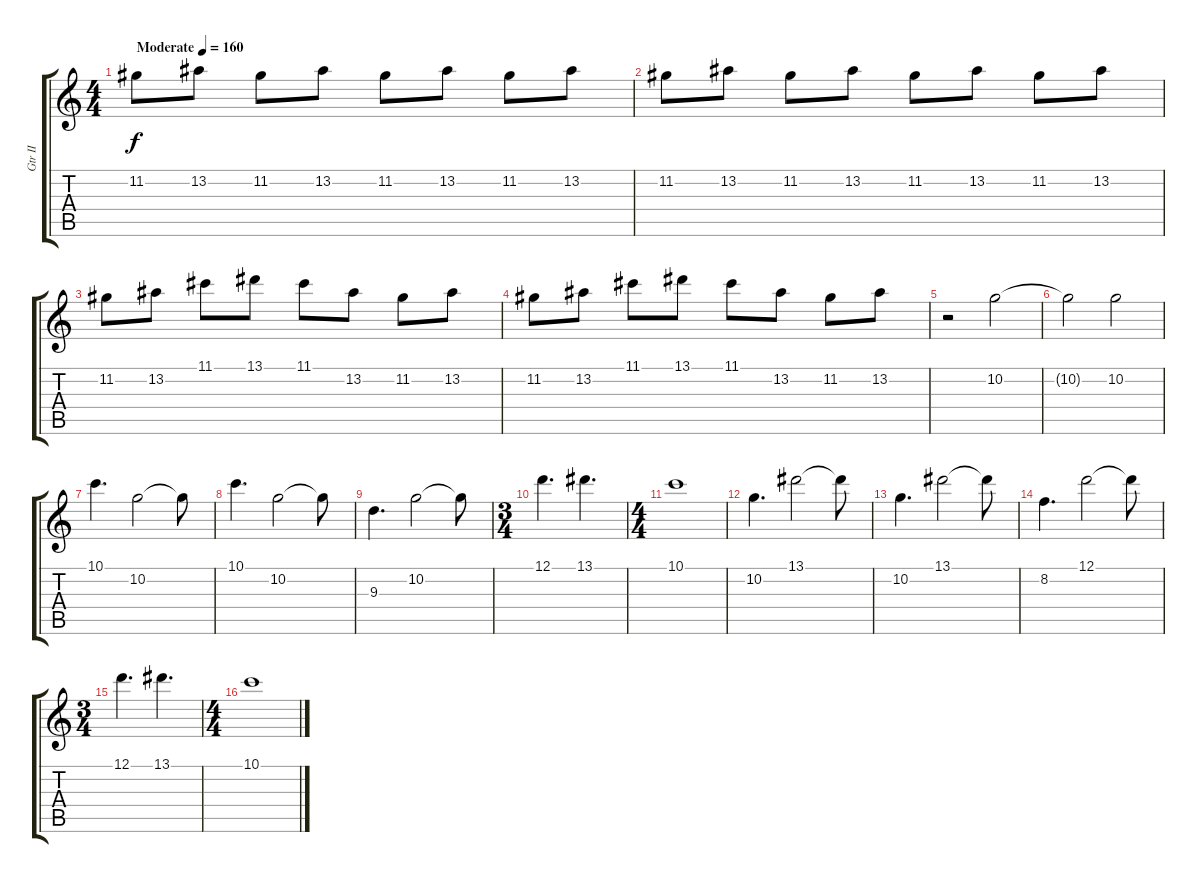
\track ("Gtr II" "Gtr II") {instrument electricguitarclean}
\staff {score tabs}
\tuning (D4 A3 F3 C3 G2 C2) {hide}
\ts (4 4)
\tempo (160 "Moderate")
\clef g2
\ks c
11.2.8{dy f instrument electricguitarclean} 13.2.8 11.2.8 13.2.8 11.2.8 13.2.8 11.2.8 13.2.8 |
11.2.8 13.2.8 11.2.8 13.2.8 11.2.8 13.2.8 11.2.8 13.2.8 |
11.2.8 13.2.8 11.1.8 13.1.8 11.1.8 13.2.8 11.2.8 13.2.8 |
11.2.8 13.2.8 11.1.8 13.1.8 11.1.8 13.2.8 11.2.8 13.2.8 |
r.2 10.2.2 |
10.2{t}.2 10.2.2 |
10.1.4{d} 10.2.2 10.2{t}.8 |
10.1.4{d} 10.2.2 10.2{t}.8 |
9.3.4{d} 10.2.2 10.2{t}.8 |
\ts (3 4)
12.1.4{d} 13.1.4{d} |
\ts (4 4)
10.1.1 |
10.2.4{d} 13.1.2 13.1{t}.8 |
10.2.4{d} 13.1.2 13.1{t}.8 |
8.2.4{d} 12.1.2 12.1{t}.8 |
\ts (3 4)
12.1.4{d} 13.1.4{d} |
\ts (4 4)
10.1.1
